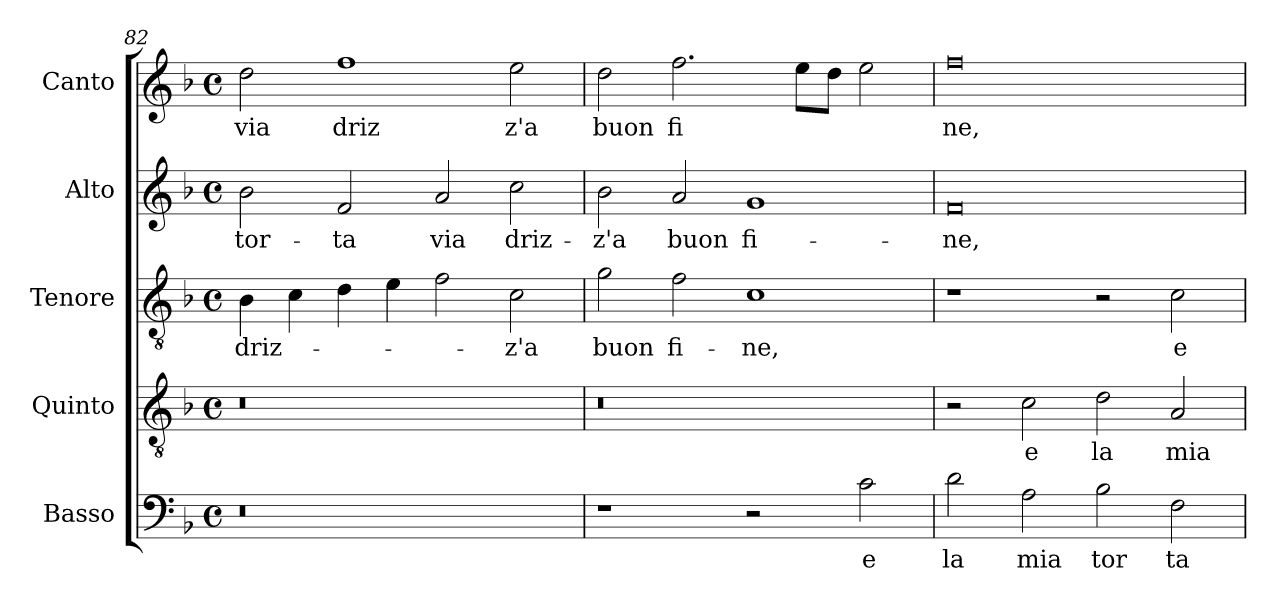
**kern	**text	**kern	**text	**kern	**text	**kern	**text	**kern	**text
*part5	*part5	*part4	*part4	*part3	*part3	*part2	*part2	*part1	*part1
*staff5	*staff5	*staff4	*staff4	*staff3	*staff3	*staff2	*staff2	*staff1	*staff1
*I"Basso	*	*I"Quinto	*	*I"Tenore	*	*I"Alto	*	*I"Canto	*
!!LO:LB:g=z
*clefF4	*	*clefGv2	*	*clefGv2	*	*clefG2	*	*clefG2	*
*k[b-]	*	*k[b-]	*	*k[b-]	*	*k[b-]	*	*k[b-]	*
*F:	*	*F:	*	*F:	*	*F:	*	*F:	*
*M4/4	*	*M4/4	*	*M4/4	*	*M4/4	*	*M4/4	*
*met(c)	*	*met(c)	*	*met(c)	*	*met(c)	*	*met(c)	*
=82	=82	=82	=82	=82	=82	=82	=82	=82	=82
!	!	!	!	!	!LO:LY:b	!	!LO:LY:b:cj	!	!LO:LY:b:cj
0r	.	0r	.	4B-\	driz-	2b-\	tor-	2dd\	via
.	.	.	.	4c\	.	.	.	.	.
!	!	!	!	!	!	!	!LO:LY:b:cj	!	!LO:LY:b:cj
.	.	.	.	4d\	.	2f/	-ta	1ff	driz
.	.	.	.	4e\	.	.	.	.	.
!	!	!	!	!	!	!	!LO:LY:b:cj	!	!
.	.	.	.	2f\	.	2a/	via	.	.
!	!	!	!	!	!LO:LY:b:cj	!	!LO:LY:b:cj	!	!LO:LY:b:cj
.	.	.	.	2c\	-z'a	2cc\	driz-	2ee\	z'a
=83	=83	=83	=83	=83	=83	=83	=83	=83	=83
!	!	!	!	!	!LO:LY:b:cj	!	!LO:LY:b:cj	!	!LO:LY:b:cj
1r	.	0r	.	2g\	buon	2b-\	-z'a	2dd\	buon
!	!	!	!	!	!LO:LY:b:cj	!	!LO:LY:b:cj	!	!LO:LY:b:cj
.	.	.	.	2f\	fi-	2a/	buon	2.ff\	fi
!	!	!	!	!	!LO:LY:b:cj	!	!LO:LY:b:cj	!	!
2r	.	.	.	1c	-ne,	1g	fi-	.	.
.	.	.	.	.	.	.	.	8ee\L	.
.	.	.	.	.	.	.	.	8dd\J	.
!	!LO:LY:b:cj	!	!	!	!	!	!	!	!
2c\	e	.	.	.	.	.	.	2ee\	.
=84	=84	=84	=84	=84	=84	=84	=84	=84	=84
!	!LO:LY:b:cj	!	!	!	!	!	!LO:LY:b:cj	!	!LO:LY:b:cj
2d\	la	2r	.	1r	.	0f	-ne,	0ff	ne,
!	!LO:LY:b:cj	!	!LO:LY:b:cj	!	!	!	!	!	!
2A\	mia	2c\	e	.	.	.	.	.	.
!	!LO:LY:b:cj	!	!LO:LY:b:cj	!	!	!	!	!	!
2B-\	tor	2d\	la	2r	.	.	.	.	.
!	!LO:LY:b:cj	!	!LO:LY:b:cj	!	!LO:LY:b:cj	!	!	!	!
2F\	ta	2A/	mia	2c\	e	.	.	.	.
=	=	=	=	=	=	=	=	=	=
*-	*-	*-	*-	*-	*-	*-	*-	*-	*-
